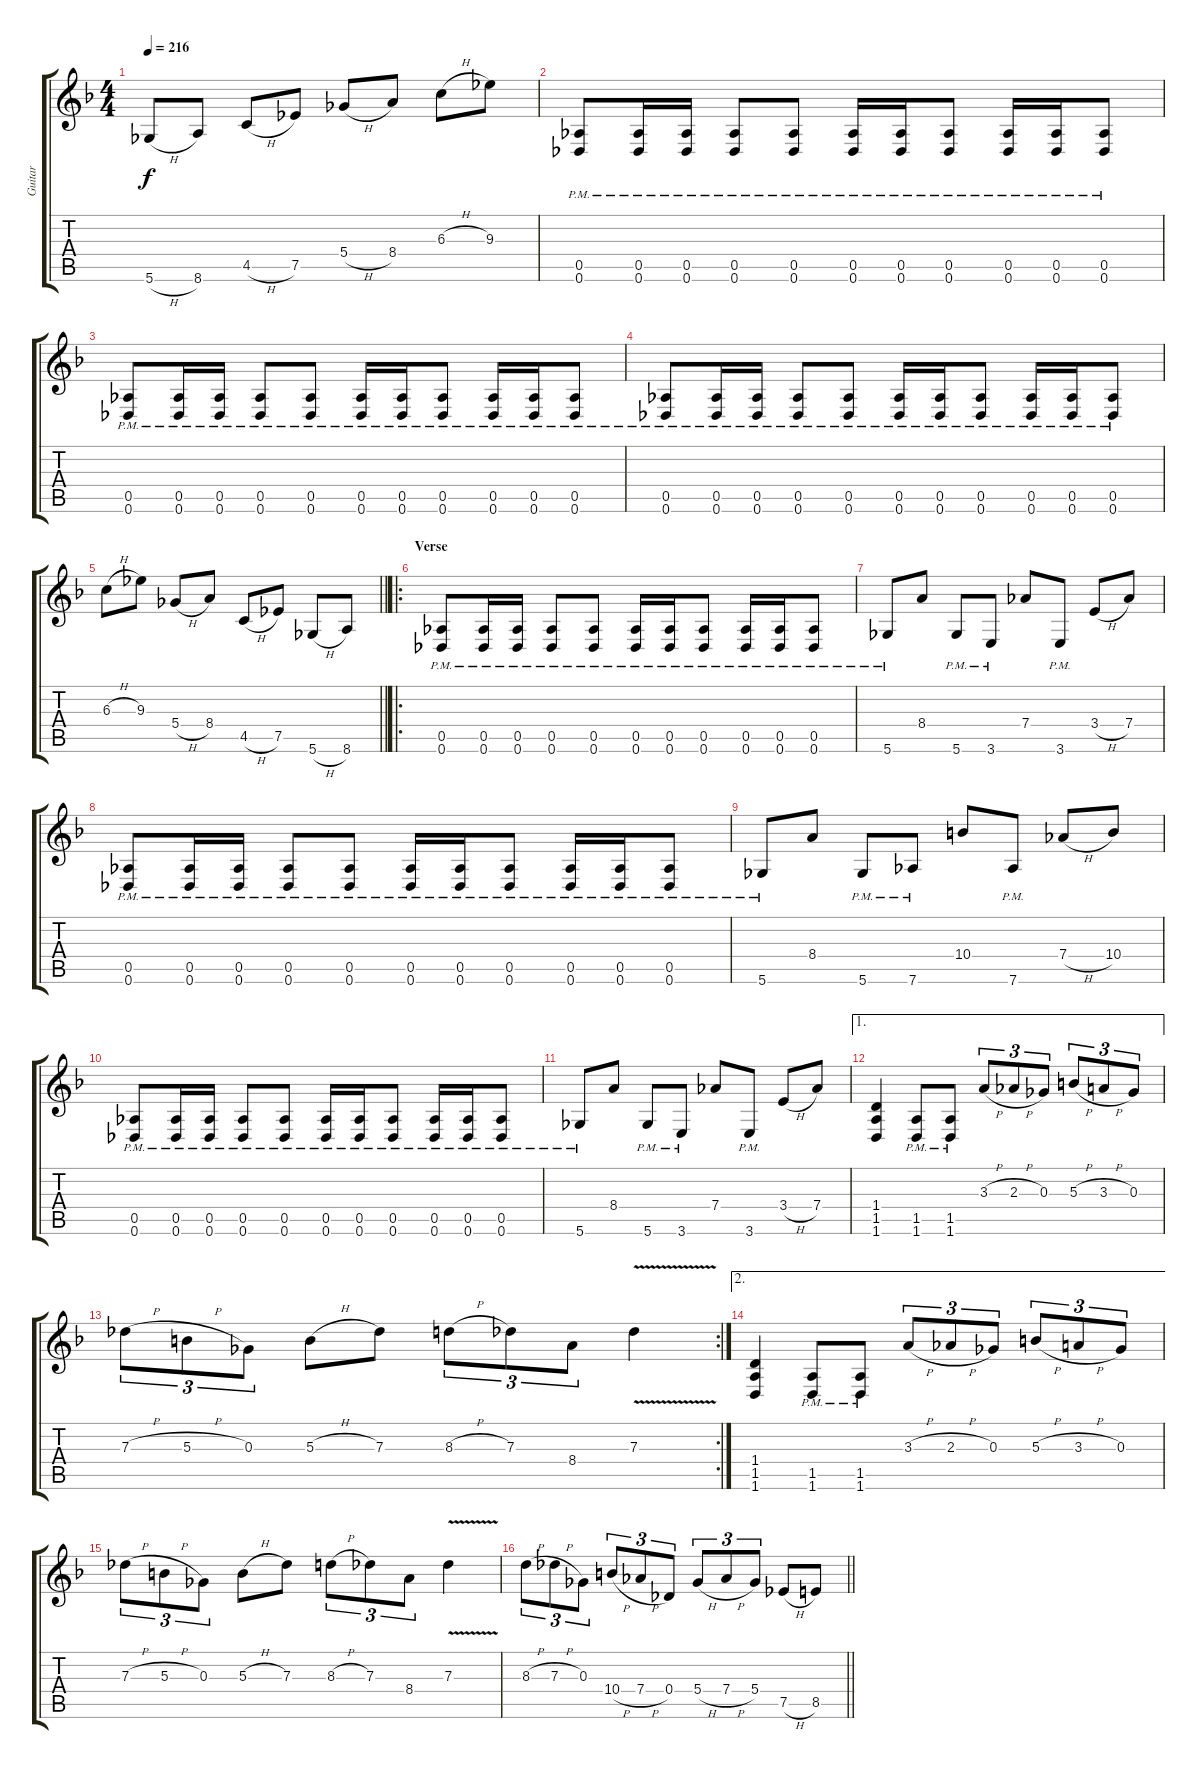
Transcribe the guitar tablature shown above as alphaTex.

\track ("Guitar" "Guitar") {instrument distortionguitar}
\staff {score tabs}
\tuning (Eb4 Bb3 Gb3 Db3 Ab2 Db2) {hide}
\ts (4 4)
\tempo 216
\clef g2
\ks f
5.6{h}.8{dy f} 8.6.8 4.5{h}.8 7.5.8 5.4{h}.8 8.4.8 6.3{h}.8 9.3.8 |
(0.5{pm} 0.6{pm}).8 (0.5{pm} 0.6{pm}).16 (0.5{pm} 0.6{pm}).16 (0.5{pm} 0.6{pm}).8 (0.5{pm} 0.6{pm}).8 (0.5{pm} 0.6{pm}).16 (0.5{pm} 0.6{pm}).16 (0.5{pm} 0.6{pm}).8 (0.5{pm} 0.6{pm}).16 (0.5{pm} 0.6{pm}).16 (0.5{pm} 0.6{pm}).8 |
(0.5{pm} 0.6{pm}).8 (0.5{pm} 0.6{pm}).16 (0.5{pm} 0.6{pm}).16 (0.5{pm} 0.6{pm}).8 (0.5{pm} 0.6{pm}).8 (0.5{pm} 0.6{pm}).16 (0.5{pm} 0.6{pm}).16 (0.5{pm} 0.6{pm}).8 (0.5{pm} 0.6{pm}).16 (0.5{pm} 0.6{pm}).16 (0.5{pm} 0.6{pm}).8 |
(0.5{pm} 0.6{pm}).8 (0.5{pm} 0.6{pm}).16 (0.5{pm} 0.6{pm}).16 (0.5{pm} 0.6{pm}).8 (0.5{pm} 0.6{pm}).8 (0.5{pm} 0.6{pm}).16 (0.5{pm} 0.6{pm}).16 (0.5{pm} 0.6{pm}).8 (0.5{pm} 0.6{pm}).16 (0.5{pm} 0.6{pm}).16 (0.5{pm} 0.6{pm}).8 |
\barLineRight lightlight
6.3{h}.8 9.3.8 5.4{h}.8 8.4.8 4.5{h}.8 7.5.8 5.6{h}.8 8.6.8 |
\ro
\section ("" "Verse")
(0.5{pm} 0.6{pm}).8 (0.5{pm} 0.6{pm}).16 (0.5{pm} 0.6{pm}).16 (0.5{pm} 0.6{pm}).8 (0.5{pm} 0.6{pm}).8 (0.5{pm} 0.6{pm}).16 (0.5{pm} 0.6{pm}).16 (0.5{pm} 0.6{pm}).8 (0.5{pm} 0.6{pm}).16 (0.5{pm} 0.6{pm}).16 (0.5{pm} 0.6{pm}).8 |
5.6{pm}.8 8.4.8 5.6{pm}.8 3.6{pm}.8 7.4.8 3.6{pm}.8 3.4{h}.8 7.4.8 |
(0.5{pm} 0.6{pm}).8 (0.5{pm} 0.6{pm}).16 (0.5{pm} 0.6{pm}).16 (0.5{pm} 0.6{pm}).8 (0.5{pm} 0.6{pm}).8 (0.5{pm} 0.6{pm}).16 (0.5{pm} 0.6{pm}).16 (0.5{pm} 0.6{pm}).8 (0.5{pm} 0.6{pm}).16 (0.5{pm} 0.6{pm}).16 (0.5{pm} 0.6{pm}).8 |
5.6{pm}.8 8.4.8 5.6{pm}.8 7.6{pm}.8 10.4.8 7.6{pm}.8 7.4{h}.8 10.4.8 |
(0.5{pm} 0.6{pm}).8 (0.5{pm} 0.6{pm}).16 (0.5{pm} 0.6{pm}).16 (0.5{pm} 0.6{pm}).8 (0.5{pm} 0.6{pm}).8 (0.5{pm} 0.6{pm}).16 (0.5{pm} 0.6{pm}).16 (0.5{pm} 0.6{pm}).8 (0.5{pm} 0.6{pm}).16 (0.5{pm} 0.6{pm}).16 (0.5{pm} 0.6{pm}).8 |
5.6{pm}.8 8.4.8 5.6{pm}.8 3.6{pm}.8 7.4.8 3.6{pm}.8 3.4{h}.8 7.4.8 |
\ae 1
(1.4 1.5 1.6).4 (1.5{pm} 1.6{pm}).8 (1.5{pm} 1.6{pm}).8 3.3{h}.8{tu (3 2)} 2.3{h}.8{tu (3 2)} 0.3.8{tu (3 2)} 5.3{h}.8{tu (3 2)} 3.3{h}.8{tu (3 2)} 0.3.8{tu (3 2)} |
\rc 2
7.3{h}.8{tu (3 2)} 5.3{h}.8{tu (3 2)} 0.3.8{tu (3 2)} 5.3{h}.8 7.3.8 8.3{h}.8{tu (3 2)} 7.3.8{tu (3 2)} 8.4.8{tu (3 2)} 7.3{v}.4 |
\ae 2
(1.4 1.5 1.6).4 (1.5{pm} 1.6{pm}).8 (1.5{pm} 1.6{pm}).8 3.3{h}.8{tu (3 2)} 2.3{h}.8{tu (3 2)} 0.3.8{tu (3 2)} 5.3{h}.8{tu (3 2)} 3.3{h}.8{tu (3 2)} 0.3.8{tu (3 2)} |
7.3{h}.8{tu (3 2)} 5.3{h}.8{tu (3 2)} 0.3.8{tu (3 2)} 5.3{h}.8 7.3.8 8.3{h}.8{tu (3 2)} 7.3.8{tu (3 2)} 8.4.8{tu (3 2)} 7.3{v}.4 |
\barLineRight lightlight
8.3{h}.8{tu (3 2)} 7.3{h}.8{tu (3 2)} 0.3.8{tu (3 2)} 10.4{h}.8{tu (3 2)} 7.4{h}.8{tu (3 2)} 0.4.8{tu (3 2)} 5.4{h}.8{tu (3 2)} 7.4{h}.8{tu (3 2)} 5.4.8{tu (3 2)} 7.5{h}.8 8.5.8
